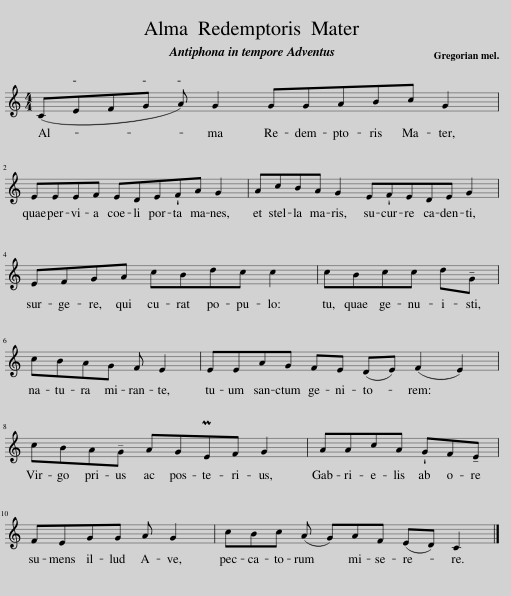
X:1
L:1/8
M:4/4
I:linebreak $
K:C
V:1 treble
V:1
 (CEFG A) G2 GGABc G2 |$ EEEF EDE!wedge!FA G2 | AcBA G2 E!wedge!FEDE G2 |$ EFGA cBdc c2 | cBcc d!tenuto!G |$ %5
 cBAG F E2 | EEAG FE (DE) (F2 E2) |$ cBA!tenuto!G AGPEF G2 | AAcA !wedge!GF!tenuto!E |$ FEGG A G2 | %10
 cBc (A G)AF (ED) C2 |] %11
